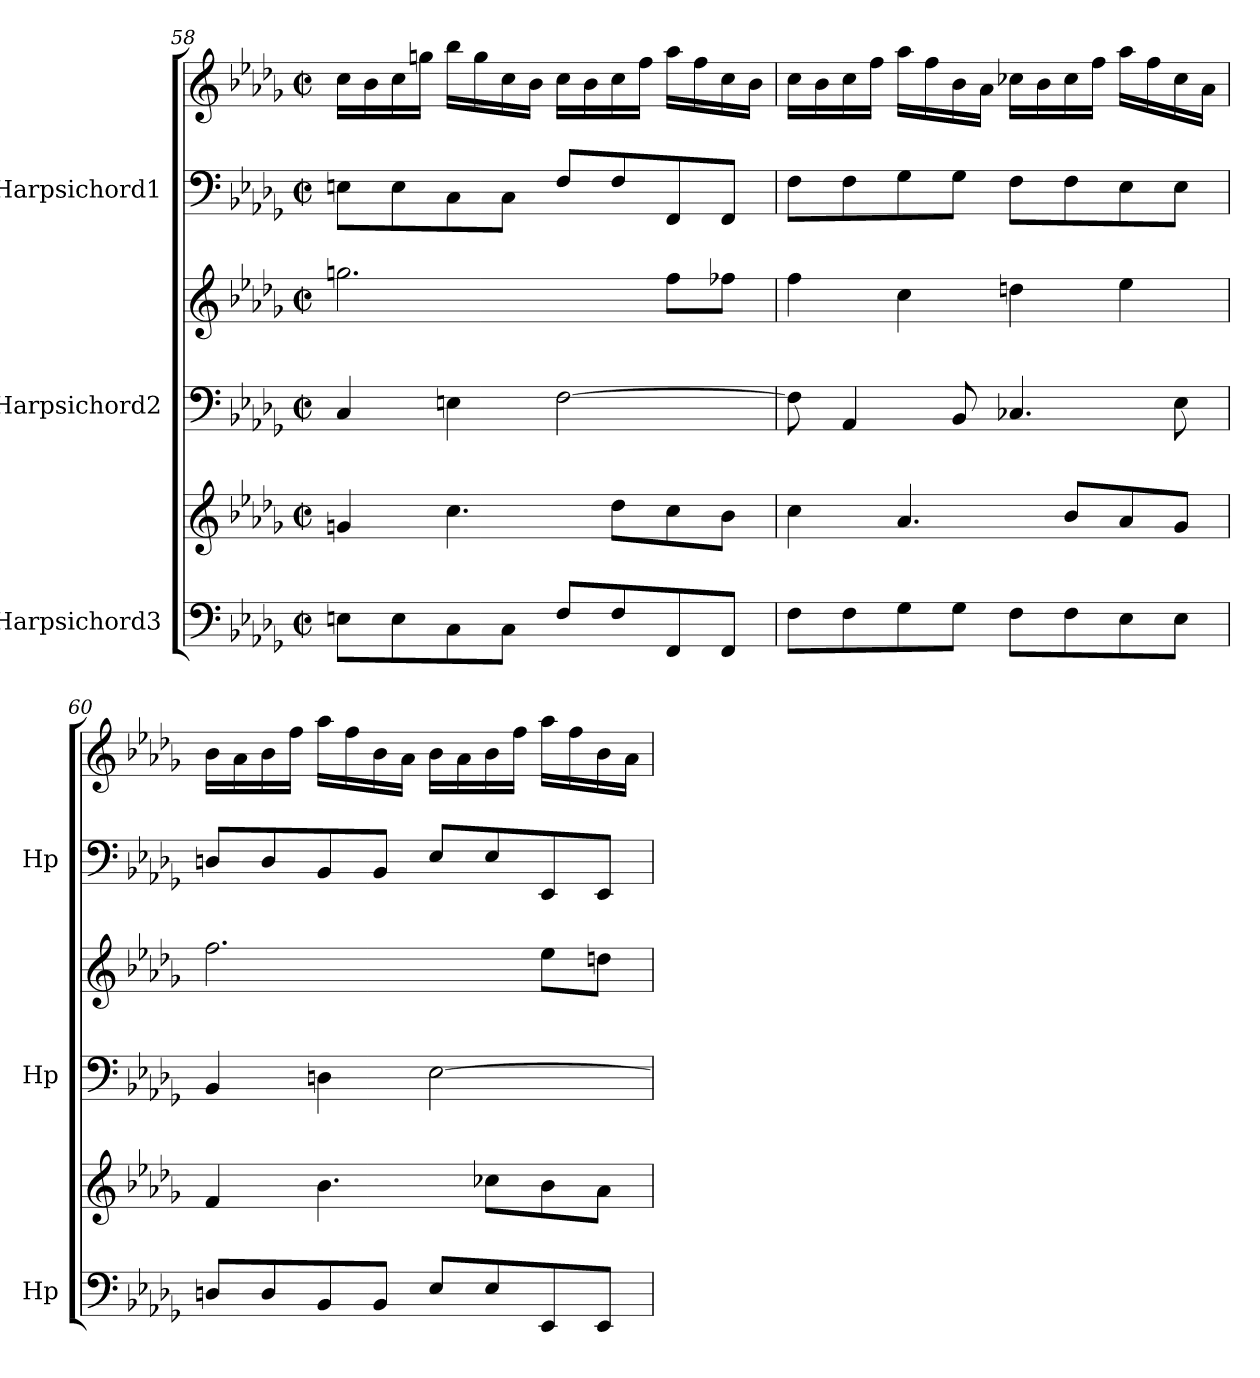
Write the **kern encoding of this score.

**kern	**kern	**kern	**kern	**kern	**kern
*part3	*part3	*part2	*part2	*part1	*part1
*staff6	*staff5	*staff4	*staff3	*staff2	*staff1
*I"Harpsichord3	*	*I"Harpsichord2	*	*I"Harpsichord1	*
*I'Hp	*	*I'Hp	*	*I'Hp	*
*clefF4	*clefG2	*clefF4	*clefG2	*clefF4	*clefG2
*k[b-e-a-d-g-]	*k[b-e-a-d-g-]	*k[b-e-a-d-g-]	*k[b-e-a-d-g-]	*k[b-e-a-d-g-]	*k[b-e-a-d-g-]
*M4/4	*M4/4	*M4/4	*M4/4	*M4/4	*M4/4
*met(c|)	*met(c|)	*met(c|)	*met(c|)	*met(c|)	*met(c|)
=58	=58	=58	=58	=58	=58
8En\L	4gn/	4C/	2.ggn\	8En\L	16cc\LL
.	.	.	.	.	16b-\
8E\	.	.	.	8E\	16cc\
.	.	.	.	.	16ggn\JJ
8C\	4.cc\	4En\	.	8C\	16bb-\LL
.	.	.	.	.	16gg\
8C\J	.	.	.	8C\J	16cc\
.	.	.	.	.	16b-\JJ
8F/L	.	[2F\	.	8F/L	16cc\LL
.	.	.	.	.	16b-\
8F/	8dd-\L	.	.	8F/	16cc\
.	.	.	.	.	16ff\JJ
8FF/	8cc\	.	8ff\L	8FF/	16aa-\LL
.	.	.	.	.	16ff\
8FF/J	8b-\J	.	8ff-X\J	8FF/J	16cc\
.	.	.	.	.	16b-\JJ
=59	=59	=59	=59	=59	=59
8F\L	4cc\	8F\]	4ff\	8F\L	16cc\LL
.	.	.	.	.	16b-\
8F\	.	4AA-/	.	8F\	16cc\
.	.	.	.	.	16ff\JJ
8G-\	4.a-/	.	4cc\	8G-\	16aa-\LL
.	.	.	.	.	16ff\
8G-\J	.	8BB-/	.	8G-\J	16b-\
.	.	.	.	.	16a-\JJ
8F\L	.	4.C-X/	4ddn\	8F\L	16cc-X\LL
.	.	.	.	.	16b-\
8F\	8b-/L	.	.	8F\	16cc-\
.	.	.	.	.	16ff\JJ
8E-\	8a-/	.	4ee-\	8E-\	16aa-\LL
.	.	.	.	.	16ff\
8E-\J	8g-/J	8E-\	.	8E-\J	16cc-\
.	.	.	.	.	16a-\JJ
!!LO:PB:g=z
=60	=60	=60	=60	=60	=60
8Dn/L	4f/	4BB-/	2.ff\	8Dn/L	16b-\LL
.	.	.	.	.	16a-\
8D/	.	.	.	8D/	16b-\
.	.	.	.	.	16ff\JJ
8BB-/	4.b-\	4Dn\	.	8BB-/	16aa-\LL
.	.	.	.	.	16ff\
8BB-/J	.	.	.	8BB-/J	16b-\
.	.	.	.	.	16a-\JJ
8E-/L	.	[2E-\	.	8E-/L	16b-\LL
.	.	.	.	.	16a-\
8E-/	8cc-X\L	.	.	8E-/	16b-\
.	.	.	.	.	16ff\JJ
8EE-/	8b-\	.	8ee-\L	8EE-/	16aa-\LL
.	.	.	.	.	16ff\
8EE-/J	8a-\J	.	8ddn\J	8EE-/J	16b-\
.	.	.	.	.	16a-\JJ
=	=	=	=	=	=
*-	*-	*-	*-	*-	*-
